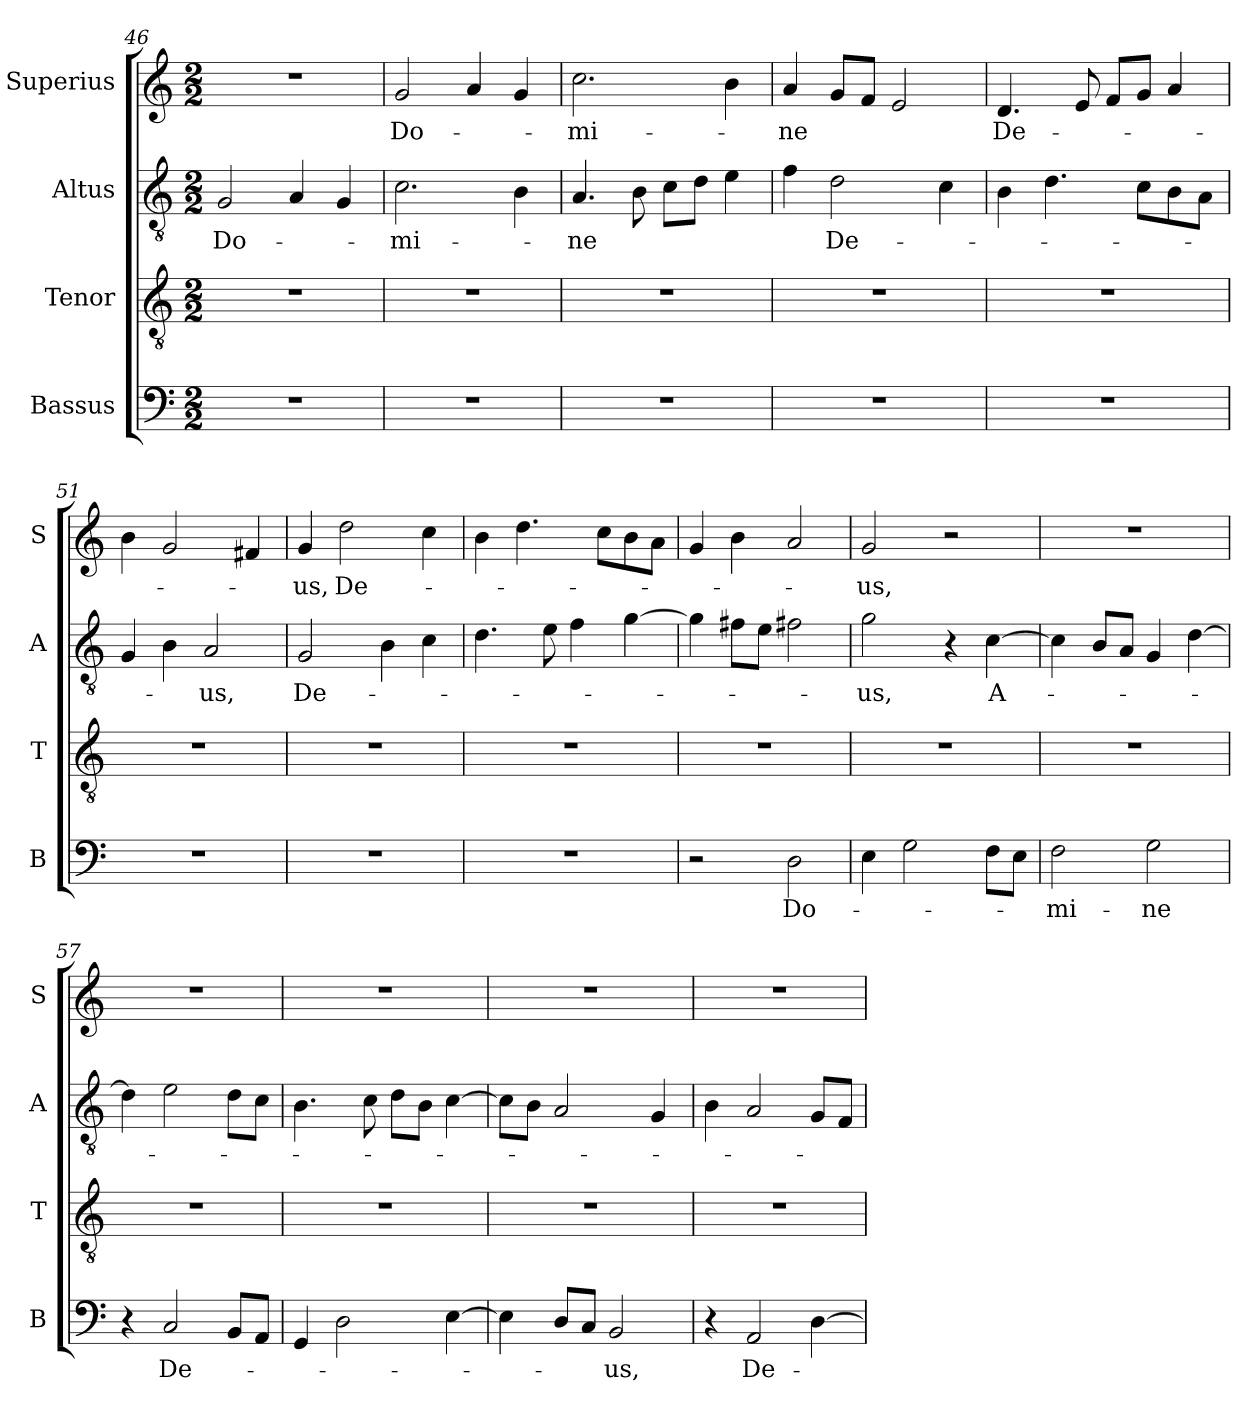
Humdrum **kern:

**kern	**text	**kern	**kern	**text	**kern	**text
*part4	*part4	*part3	*part2	*part2	*part1	*part1
*staff4	*staff4	*staff3	*staff2	*staff2	*staff1	*staff1
*I"Bassus	*	*I"Tenor	*I"Altus	*	*I"Superius	*
*I'B	*	*I'T	*I'A	*	*I'S	*
*clefF4	*	*clefGv2	*clefGv2	*	*clefG2	*
*k[]	*	*k[]	*k[]	*	*k[]	*
*M2/2	*	*M2/2	*M2/2	*	*M2/2	*
=46	=46	=46	=46	=46	=46	=46
1r	.	1r	2G	Do-	1r	.
.	.	.	4A	.	.	.
.	.	.	4G	.	.	.
=47	=47	=47	=47	=47	=47	=47
1r	.	1r	2.c	-mi-	2g	Do-
.	.	.	.	.	4a	.
.	.	.	4B	.	4g	.
=48	=48	=48	=48	=48	=48	=48
1r	.	1r	4.A	-ne	2.cc	-mi-
.	.	.	8B	.	.	.
.	.	.	8cL	.	.	.
.	.	.	8dJ	.	.	.
.	.	.	4e	.	4b	.
=49	=49	=49	=49	=49	=49	=49
1r	.	1r	4f	.	4a	-ne
.	.	.	2d	De-	8gL	.
.	.	.	.	.	8fJ	.
.	.	.	.	.	2e	.
.	.	.	4c	.	.	.
=50	=50	=50	=50	=50	=50	=50
1r	.	1r	4B	.	4.d	De-
.	.	.	4.d	.	.	.
.	.	.	.	.	8e	.
.	.	.	.	.	8fL	.
.	.	.	8cL	.	8gJ	.
.	.	.	8B	.	4a	.
.	.	.	8AJ	.	.	.
=51	=51	=51	=51	=51	=51	=51
1r	.	1r	4G	.	4b	.
.	.	.	4B	.	2g	.
!	!	!	!	!LO:LY:i	!	!
.	.	.	2A	-us,	.	.
.	.	.	.	.	4f#X	.
=52	=52	=52	=52	=52	=52	=52
!	!	!	!	!LO:LY:i	!	!
1r	.	1r	2G	De-	4g	-us,
!	!	!	!	!	!	!LO:LY:i
.	.	.	.	.	2dd	De-
.	.	.	4B	.	.	.
.	.	.	4c	.	4cc	.
=53	=53	=53	=53	=53	=53	=53
1r	.	1r	4.d	.	4b	.
.	.	.	.	.	4.dd	.
.	.	.	8e	.	.	.
.	.	.	4f	.	.	.
.	.	.	.	.	8ccL	.
.	.	.	[4g	.	8b	.
.	.	.	.	.	8aJ	.
=54	=54	=54	=54	=54	=54	=54
2r	.	1r	4g]	.	4g	.
.	.	.	8f#XL	.	4b	.
.	.	.	8eJ	.	.	.
2D	Do-	.	2f#X	.	2a	.
=55	=55	=55	=55	=55	=55	=55
!	!	!	!	!	!	!LO:LY:i
4E	.	1r	2g	-us,	2g	-us,
2G	.	.	.	.	.	.
.	.	.	4r	.	2r	.
8FL	.	.	[4c	A-	.	.
8EJ	.	.	.	.	.	.
=56	=56	=56	=56	=56	=56	=56
2F	-mi-	1r	4c]	.	1r	.
.	.	.	8BL	.	.	.
.	.	.	8AJ	.	.	.
2G	-ne	.	4G	.	.	.
.	.	.	[4d	.	.	.
=57	=57	=57	=57	=57	=57	=57
4r	.	1r	4d]	.	1r	.
2C	De-	.	2e	.	.	.
8BBL	.	.	8dL	.	.	.
8AAJ	.	.	8cJ	.	.	.
=58	=58	=58	=58	=58	=58	=58
4GG	.	1r	4.B	.	1r	.
2D	.	.	.	.	.	.
.	.	.	8c	.	.	.
.	.	.	8dL	.	.	.
.	.	.	8BJ	.	.	.
[4E	.	.	[4c	.	.	.
=59	=59	=59	=59	=59	=59	=59
4E]	.	1r	8cL]	.	1r	.
.	.	.	8BJ	.	.	.
8DL	.	.	2A	.	.	.
8CJ	.	.	.	.	.	.
2BB	-us,	.	.	.	.	.
.	.	.	4G	.	.	.
=60	=60	=60	=60	=60	=60	=60
4r	.	1r	4B	.	1r	.
!	!LO:LY:i	!	!	!	!	!
2AA	De-	.	2A	.	.	.
[4D	.	.	8GL	.	.	.
.	.	.	8FJ	.	.	.
=	=	=	=	=	=	=
*-	*-	*-	*-	*-	*-	*-
